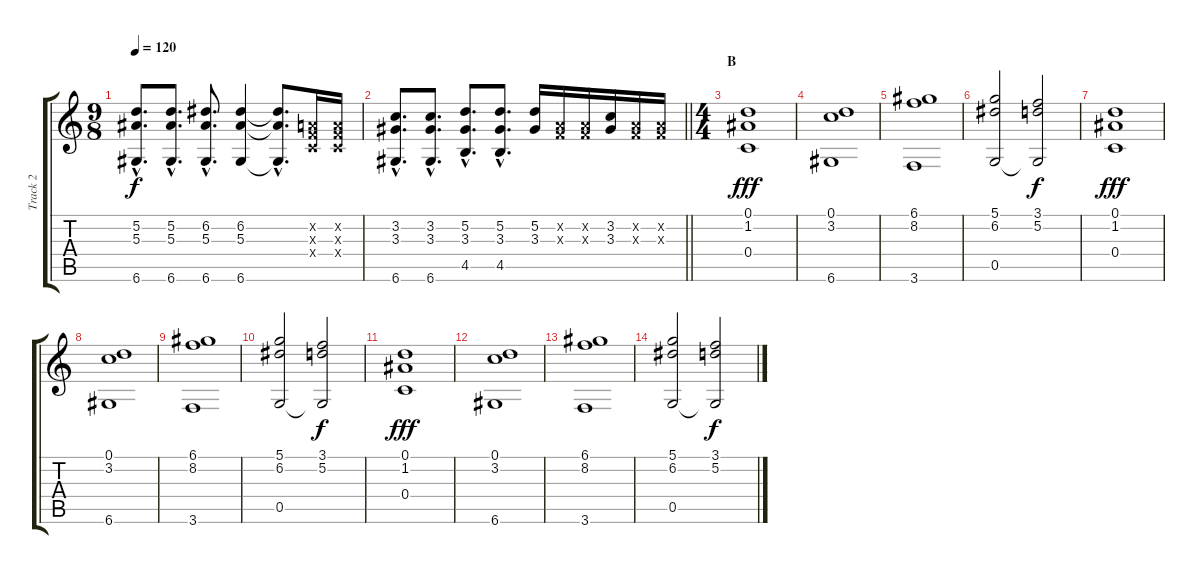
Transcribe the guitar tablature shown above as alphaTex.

\track ("Track 2" "Track 2") {instrument distortionguitar}
\staff {score tabs}
\tuning (D4 A3 F3 C3 G2 D2) {hide}
\ts (9 8)
\tempo 120
\clef g2
\ks c
(5.2{hac} 5.3{hac} 6.6{hac}).8{d dy f} (5.2{hac} 5.3{hac} 6.6{hac}).8{d} (6.2{hac} 5.3{hac} 6.6{hac}).8{d} (6.2 5.3 6.6).4 (6.2{hac t} 5.3{hac t} 6.6{hac t}).8{d} (0.2{x} 0.3{x} 0.4{x}).16 (0.2{x} 0.3{x} 0.4{x}).16 |
\barLineRight lightlight
(3.2{hac} 3.3{hac} 6.6{hac}).8{d} (3.2{hac} 3.3{hac} 6.6{hac}).8{d} (5.2{hac} 3.3{hac} 4.5{hac}).8{d} (5.2{hac} 3.3{hac} 4.5{hac}).8{d} (5.2 3.3).16 (0.2{x} 0.3{x}).16 (0.2{x} 0.3{x}).16 (3.2 3.3).16 (0.2{x} 0.3{x}).16 (0.2{x} 0.3{x}).16 |
\ts (4 4)
\section ("" "B")
(0.1 1.2 0.4).1{dy fff volume 9} |
(0.1 3.2 6.6).1 |
(6.1 8.2 3.6).1 |
(5.1 6.2 0.5).2 (3.1 5.2 0.5{t}).2{dy f} |
(0.1 1.2 0.4).1{dy fff} |
(0.1 3.2 6.6).1 |
(6.1 8.2 3.6).1 |
(5.1 6.2 0.5).2 (3.1 5.2 0.5{t}).2{dy f} |
(0.1 1.2 0.4).1{dy fff} |
(0.1 3.2 6.6).1 |
(6.1 8.2 3.6).1 |
(5.1 6.2 0.5).2 (3.1 5.2 0.5{t}).2{dy f}
